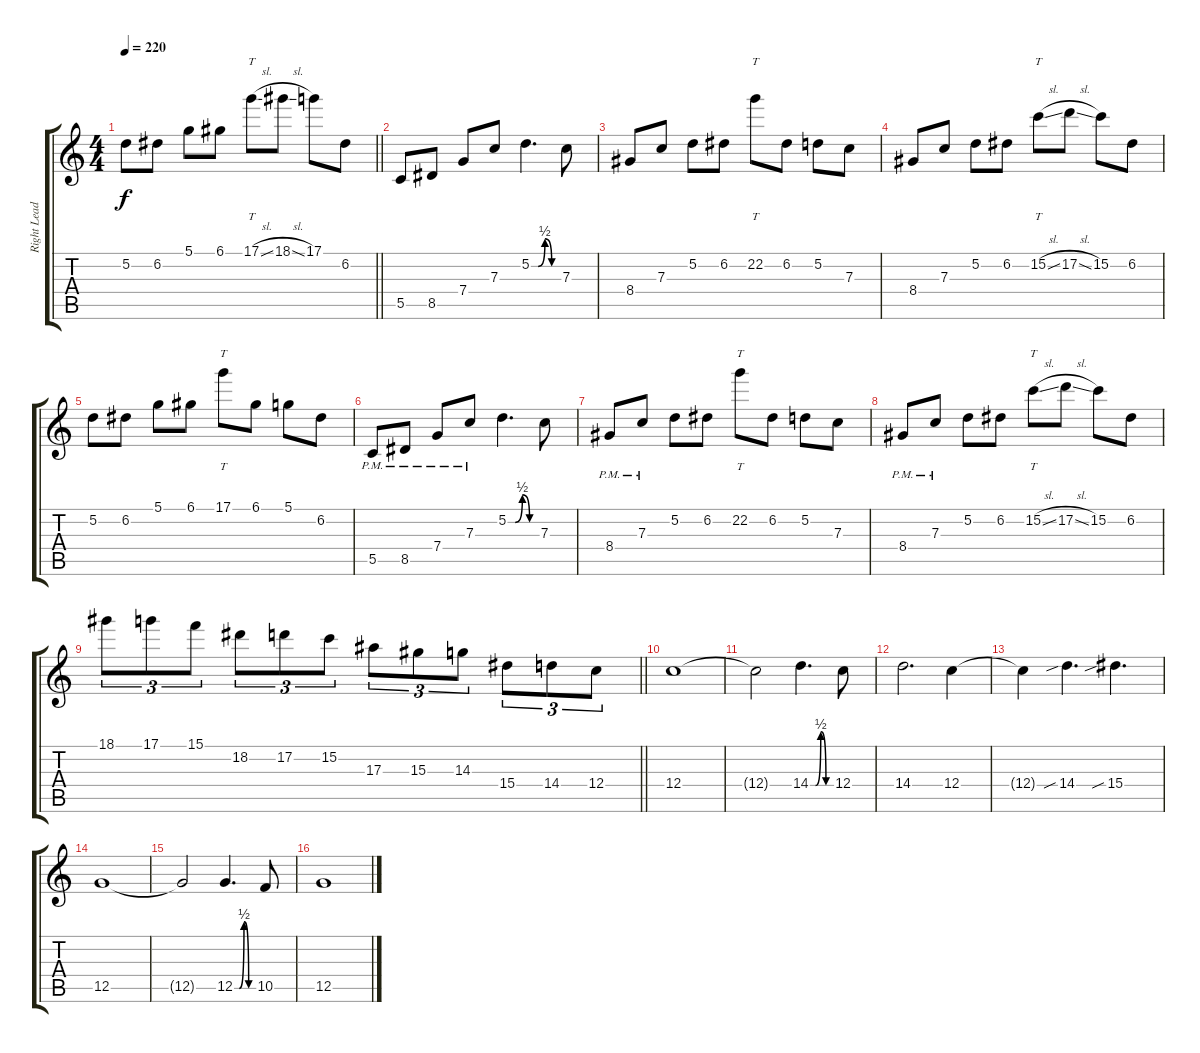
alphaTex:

\track ("Right Lead 1" "Right Lead") {instrument distortionguitar}
\staff {score tabs}
\tuning (D4 A3 F3 C3 G2 C2) {hide}
\ts (4 4)
\tempo 220
\clef g2
\barLineRight lightlight
\ks c
5.2.8{dy f} 6.2.8 5.1.8 6.1.8 17.1{sl}.8{tt} 18.1{sl}.8 17.1.8 6.2.8 |
5.5.8 8.5.8 7.4.8 7.3.8 5.2{be (custom 0 0 15 0 30 2 45 0 60 0)}.4{d} 7.3.8 |
8.4.8 7.3.8 5.2.8 6.2.8 22.2.8{tt} 6.2.8 5.2.8 7.3.8 |
8.4.8 7.3.8 5.2.8 6.2.8 15.2{sl}.8{tt} 17.2{sl}.8 15.2.8 6.2.8 |
5.2.8 6.2.8 5.1.8 6.1.8 17.1.8{tt} 6.1.8 5.1.8 6.2.8 |
5.5{pm}.8 8.5{pm}.8 7.4{pm}.8 7.3{pm}.8 5.2{be (custom 0 0 15 0 30 2 45 0 60 0)}.4{d} 7.3.8 |
8.4{pm}.8 7.3{pm}.8 5.2.8 6.2.8 22.2.8{tt} 6.2.8 5.2.8 7.3.8 |
8.4{pm}.8 7.3{pm}.8 5.2.8 6.2.8 15.2{sl}.8{tt} 17.2{sl}.8 15.2.8 6.2.8 |
\barLineRight lightlight
18.1.8{tu (3 2)} 17.1.8{tu (3 2)} 15.1.8{tu (3 2)} 18.2.8{tu (3 2)} 17.2.8{tu (3 2)} 15.2.8{tu (3 2)} 17.3.8{tu (3 2)} 15.3.8{tu (3 2)} 14.3.8{tu (3 2)} 15.4.8{tu (3 2)} 14.4.8{tu (3 2)} 12.4.8{tu (3 2)} |
\section ("" "")
12.4.1 |
12.4{t}.2 14.4{be (custom 0 0 15 0 30 2 45 0 60 0)}.4{d} 12.4.8 |
14.4.2{d} 12.4.4 |
12.4{t}.4 14.4{sib}.4{d} 15.4{sib}.4{d} |
12.5.1 |
12.5{t}.2 12.5{be (custom 0 0 15 0 30 2 45 0 60 0)}.4{d} 10.5.8 |
12.5.1
